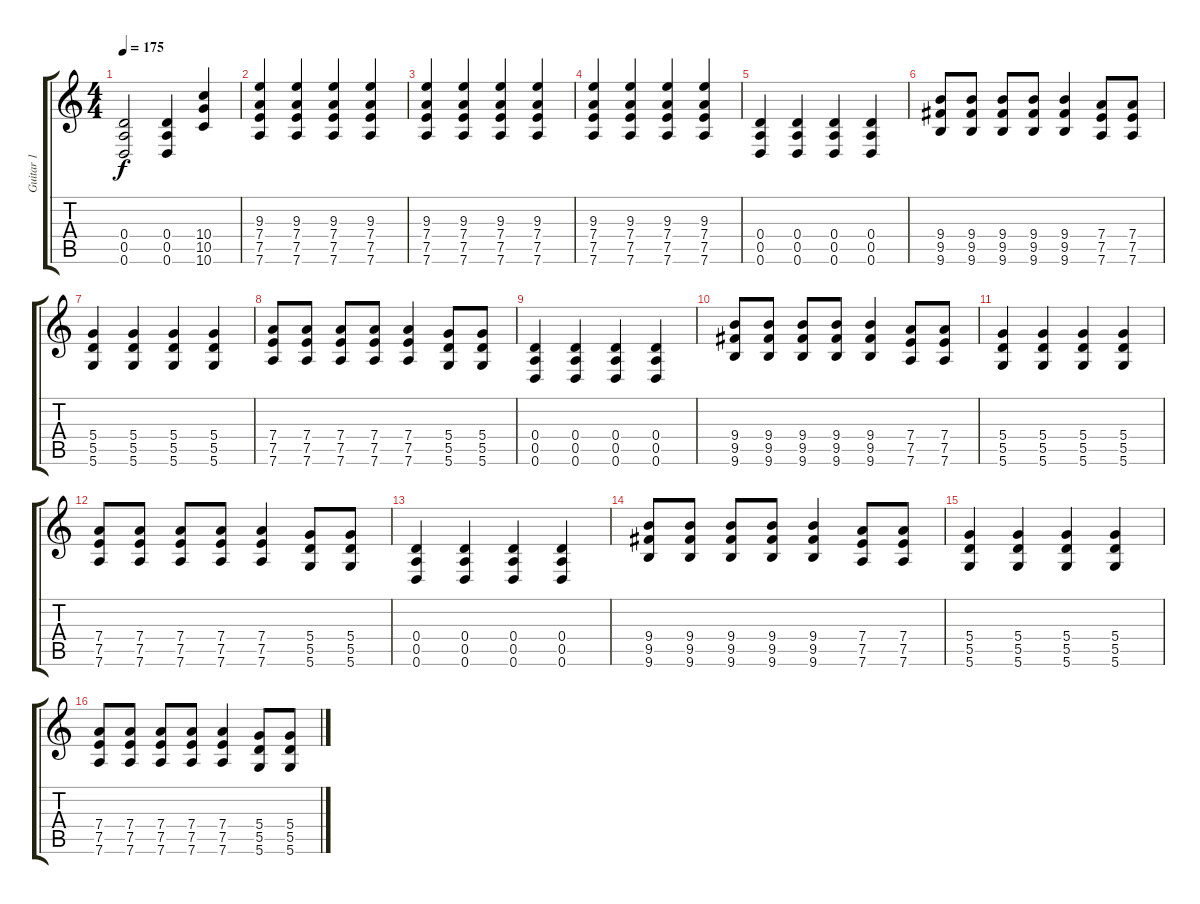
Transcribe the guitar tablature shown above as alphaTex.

\track ("Guitar 1" "Guitar 1") {instrument distortionguitar}
\staff {score tabs}
\tuning (E4 B3 G3 D3 A2 D2) {hide}
\ts (4 4)
\tempo 175
\clef g2
\ks c
(0.4 0.5 0.6).2{dy f} (0.4 0.5 0.6).4 (10.4 10.5 10.6).4 |
(9.3 7.4 7.5 7.6).4 (9.3 7.4 7.5 7.6).4 (9.3 7.4 7.5 7.6).4 (9.3 7.4 7.5 7.6).4 |
(9.3 7.4 7.5 7.6).4 (9.3 7.4 7.5 7.6).4 (9.3 7.4 7.5 7.6).4 (9.3 7.4 7.5 7.6).4 |
(9.3 7.4 7.5 7.6).4 (9.3 7.4 7.5 7.6).4 (9.3 7.4 7.5 7.6).4 (9.3 7.4 7.5 7.6).4 |
(0.4 0.5 0.6).4 (0.4 0.5 0.6).4 (0.4 0.5 0.6).4 (0.4 0.5 0.6).4 |
(9.4 9.5 9.6).8 (9.4 9.5 9.6).8 (9.4 9.5 9.6).8 (9.4 9.5 9.6).8 (9.4 9.5 9.6).4 (7.4 7.5 7.6).8 (7.4 7.5 7.6).8 |
(5.4 5.5 5.6).4 (5.4 5.5 5.6).4 (5.4 5.5 5.6).4 (5.4 5.5 5.6).4 |
(7.4 7.5 7.6).8 (7.4 7.5 7.6).8 (7.4 7.5 7.6).8 (7.4 7.5 7.6).8 (7.4 7.5 7.6).4 (5.4 5.5 5.6).8 (5.4 5.5 5.6).8 |
(0.4 0.5 0.6).4 (0.4 0.5 0.6).4 (0.4 0.5 0.6).4 (0.4 0.5 0.6).4 |
(9.4 9.5 9.6).8 (9.4 9.5 9.6).8 (9.4 9.5 9.6).8 (9.4 9.5 9.6).8 (9.4 9.5 9.6).4 (7.4 7.5 7.6).8 (7.4 7.5 7.6).8 |
(5.4 5.5 5.6).4 (5.4 5.5 5.6).4 (5.4 5.5 5.6).4 (5.4 5.5 5.6).4 |
(7.4 7.5 7.6).8 (7.4 7.5 7.6).8 (7.4 7.5 7.6).8 (7.4 7.5 7.6).8 (7.4 7.5 7.6).4 (5.4 5.5 5.6).8 (5.4 5.5 5.6).8 |
(0.4 0.5 0.6).4 (0.4 0.5 0.6).4 (0.4 0.5 0.6).4 (0.4 0.5 0.6).4 |
(9.4 9.5 9.6).8 (9.4 9.5 9.6).8 (9.4 9.5 9.6).8 (9.4 9.5 9.6).8 (9.4 9.5 9.6).4 (7.4 7.5 7.6).8 (7.4 7.5 7.6).8 |
(5.4 5.5 5.6).4 (5.4 5.5 5.6).4 (5.4 5.5 5.6).4 (5.4 5.5 5.6).4 |
(7.4 7.5 7.6).8 (7.4 7.5 7.6).8 (7.4 7.5 7.6).8 (7.4 7.5 7.6).8 (7.4 7.5 7.6).4 (5.4 5.5 5.6).8 (5.4 5.5 5.6).8
